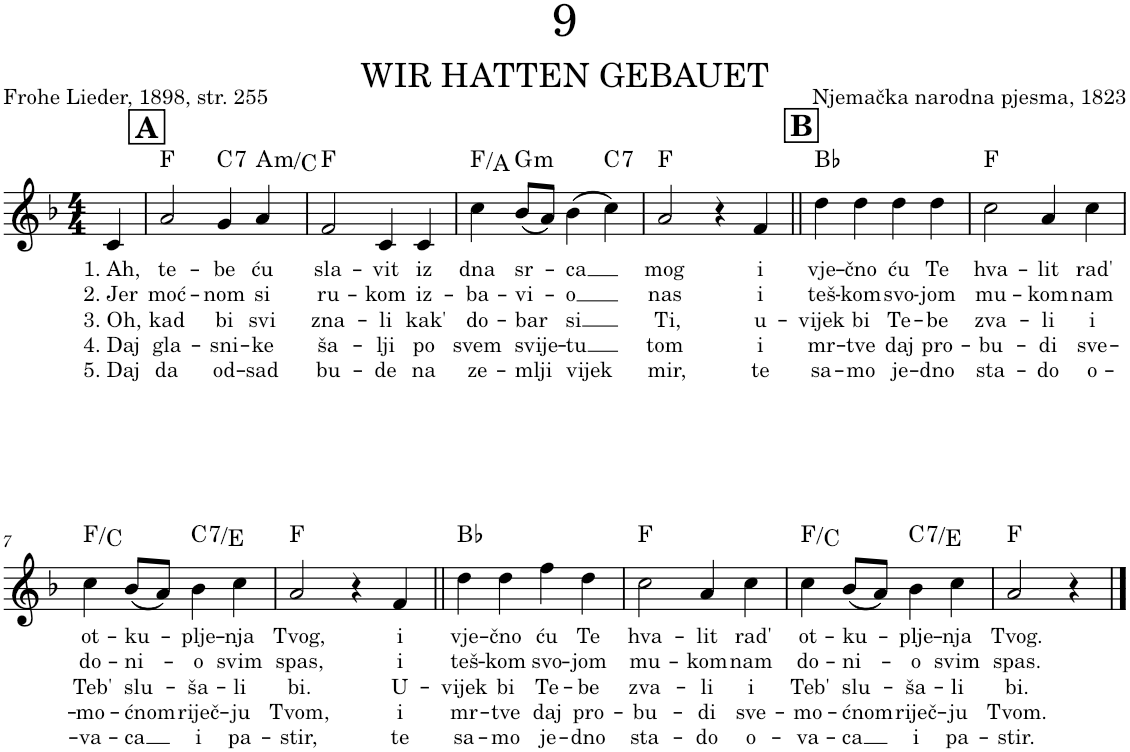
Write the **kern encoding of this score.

**kern	**text	**text	**text	**text	**text	**harte
*part1	*part1	*part1	*part1	*part1	*part1	*part1
*staff1	*staff1	*staff1	*staff1	*staff1	*staff1	*
*I"Soprano	*	*	*	*	*	*
*I'S.	*	*	*	*	*	*
*clefG2	*	*	*	*	*	*
*k[b-]	*	*	*	*	*	*
*M4/4	*	*	*	*	*	*
=	=	=	=	=	=	=
!	!LO:LY:b	!LO:LY:b	!LO:LY:b	!LO:LY:b	!LO:LY:b	!
4c/	1. Ah,	2. Jer	3. Oh,	4. Daj	5. Daj	.
!!LO:REH:place=s1:a:B:cj:fs=14:t=A
=1	=1	=1	=1	=1	=1	=1
!	!LO:LY:b	!LO:LY:b	!LO:LY:b	!LO:LY:b	!LO:LY:b	!
2a/	te-	moć-	kad	gla-	da	F:maj
!	!LO:LY:b	!LO:LY:b	!LO:LY:b	!LO:LY:b	!LO:LY:b	!LO:H:kt=7
4g/	-be	-nom	bi	-sni-	od-	C:7
!	!LO:LY:b	!LO:LY:b	!LO:LY:b	!LO:LY:b	!LO:LY:b	!LO:H:kt=m
4a/	ću	si	svi	-ke	-sad	A:min/b3
=2	=2	=2	=2	=2	=2	=2
!	!LO:LY:b	!LO:LY:b	!LO:LY:b	!LO:LY:b	!LO:LY:b	!
2f/	sla-	ru-	zna-	ša-	bu-	F:maj
!	!LO:LY:b	!LO:LY:b	!LO:LY:b	!LO:LY:b	!LO:LY:b	!LO:H:kt=N.C.
4c/	-vit	-kom	-li	-lji	-de	N
!	!LO:LY:b	!LO:LY:b	!LO:LY:b	!LO:LY:b	!LO:LY:b	!LO:H:kt=N.C.
4c/	iz	iz-	kak'	po	na	N
=3	=3	=3	=3	=3	=3	=3
!	!LO:LY:b	!LO:LY:b	!LO:LY:b	!LO:LY:b	!LO:LY:b	!
4cc\	dna	-ba-	do-	svem	ze-	F:maj/3
!	!LO:LY:b	!LO:LY:b	!LO:LY:b	!LO:LY:b	!LO:LY:b	!LO:H:kt=m
(8b-/L	sr-	-vi-	bar	svije-	-mlji	G:min
8a/J)	.	.	.	.	.	.
!	!LO:LY:b	!LO:LY:b	!LO:LY:b	!LO:LY:b	!LO:LY:b	!
(4b-\	-ca	-o	si	tu	-vijek	.
!	!	!	!	!	!	!LO:H:kt=7
4cc\)	.	.	.	.	.	C:7
=4	=4	=4	=4	=4	=4	=4
!	!LO:LY:b	!LO:LY:b	!LO:LY:b	!LO:LY:b	!LO:LY:b	!
2a/	mog	nas	Ti,	tom	mir,	F:maj
4r	.	.	.	.	.	.
!	!LO:LY:b	!LO:LY:b	!LO:LY:b	!LO:LY:b	!LO:LY:b	!
4f/	i	i	u-	i	te	.
!!LO:REH:place=s1:a:B:cj:fs=14:t=B
=5||	=5||	=5||	=5||	=5||	=5||	=5||
!	!LO:LY:b	!LO:LY:b	!LO:LY:b	!LO:LY:b	!LO:LY:b	!
4dd\	vje-	teš-	-vijek	mr-	sa-	Bb:maj
!	!LO:LY:b	!LO:LY:b	!LO:LY:b	!LO:LY:b	!LO:LY:b	!
4dd\	-čno	-kom	bi	-tve	-mo	.
!	!LO:LY:b	!LO:LY:b	!LO:LY:b	!LO:LY:b	!LO:LY:b	!
4dd\	ću	svo-	Te-	daj	je-	.
!	!LO:LY:b	!LO:LY:b	!LO:LY:b	!LO:LY:b	!LO:LY:b	!
4dd\	Te	-jom	-be	pro-	-dno	.
=6	=6	=6	=6	=6	=6	=6
!	!LO:LY:b	!LO:LY:b	!LO:LY:b	!LO:LY:b	!LO:LY:b	!
2cc\	hva-	mu-	zva-	-bu-	sta-	F:maj
!	!LO:LY:b	!LO:LY:b	!LO:LY:b	!LO:LY:b	!LO:LY:b	!LO:H:kt=N.C.
4a/	-lit	-kom	-li	-di	-do	N
!	!LO:LY:b	!LO:LY:b	!LO:LY:b	!LO:LY:b	!LO:LY:b	!LO:H:kt=N.C.
4cc\	rad'	nam	i	sve-	o-	N
!!LO:LB:g=z
=7	=7	=7	=7	=7	=7	=7
!	!LO:LY:b	!LO:LY:b	!LO:LY:b	!LO:LY:b	!LO:LY:b	!
4cc\	ot-	do-	Teb'	-mo-	-va-	F:maj/5
!	!LO:LY:b	!LO:LY:b	!LO:LY:b	!LO:LY:b	!LO:LY:b	!
(8b-/L	-ku-	-ni-	slu-	-ćnom	-ca	.
8a/J)	.	.	.	.	.	.
!	!LO:LY:b	!LO:LY:b	!LO:LY:b	!LO:LY:b	!LO:LY:b	!LO:H:kt=7
4b-\	-plje-	-o	-ša-	riječ-	i	C:7/3
!	!LO:LY:b	!LO:LY:b	!LO:LY:b	!LO:LY:b	!LO:LY:b	!
4cc\	-nja	svim	-li	-ju	pa-	.
=8	=8	=8	=8	=8	=8	=8
!	!LO:LY:b	!LO:LY:b	!LO:LY:b	!LO:LY:b	!LO:LY:b	!
2a/	Tvog,	spas,	bi.	Tvom,	-stir,	F:maj
4r	.	.	.	.	.	.
!	!LO:LY:b	!LO:LY:b	!LO:LY:b	!LO:LY:b	!LO:LY:b	!
4f/	i	i	U-	i	te	.
=9||	=9||	=9||	=9||	=9||	=9||	=9||
!	!LO:LY:b	!LO:LY:b	!LO:LY:b	!LO:LY:b	!LO:LY:b	!
4dd\	vje-	teš-	-vijek	mr-	sa-	Bb:maj
!	!LO:LY:b	!LO:LY:b	!LO:LY:b	!LO:LY:b	!LO:LY:b	!
4dd\	-čno	-kom	bi	-tve	-mo	.
!	!LO:LY:b	!LO:LY:b	!LO:LY:b	!LO:LY:b	!LO:LY:b	!
4ff\	ću	svo-	Te-	daj	je-	.
!	!LO:LY:b	!LO:LY:b	!LO:LY:b	!LO:LY:b	!LO:LY:b	!
4dd\	Te	-jom	-be	pro-	-dno	.
=10	=10	=10	=10	=10	=10	=10
!	!LO:LY:b	!LO:LY:b	!LO:LY:b	!LO:LY:b	!LO:LY:b	!
2cc\	hva-	mu-	zva-	-bu-	sta-	F:maj
!	!LO:LY:b	!LO:LY:b	!LO:LY:b	!LO:LY:b	!LO:LY:b	!LO:H:kt=N.C.
4a/	-lit	-kom	-li	-di	-do	N
!	!LO:LY:b	!LO:LY:b	!LO:LY:b	!LO:LY:b	!LO:LY:b	!LO:H:kt=N.C.
4cc\	rad'	nam	i	sve-	o-	N
=11	=11	=11	=11	=11	=11	=11
!	!LO:LY:b	!LO:LY:b	!LO:LY:b	!LO:LY:b	!LO:LY:b	!
4cc\	ot-	do-	Teb'	-mo-	-va-	F:maj/5
!	!LO:LY:b	!LO:LY:b	!LO:LY:b	!LO:LY:b	!LO:LY:b	!
(8b-/L	-ku-	-ni-	slu-	-ćnom	-ca	.
8a/J)	.	.	.	.	.	.
!	!LO:LY:b	!LO:LY:b	!LO:LY:b	!LO:LY:b	!LO:LY:b	!LO:H:kt=7
4b-\	-plje-	-o	-ša-	riječ-	i	C:7/3
!	!LO:LY:b	!LO:LY:b	!LO:LY:b	!LO:LY:b	!LO:LY:b	!
4cc\	-nja	svim	-li	-ju	pa-	.
=12	=12	=12	=12	=12	=12	=12
!	!LO:LY:b	!LO:LY:b	!LO:LY:b	!LO:LY:b	!LO:LY:b	!
2a/	Tvog.	spas.	bi.	Tvom.	-stir.	F:maj
4r	.	.	.	.	.	.
==	==	==	==	==	==	==
*-	*-	*-	*-	*-	*-	*-
